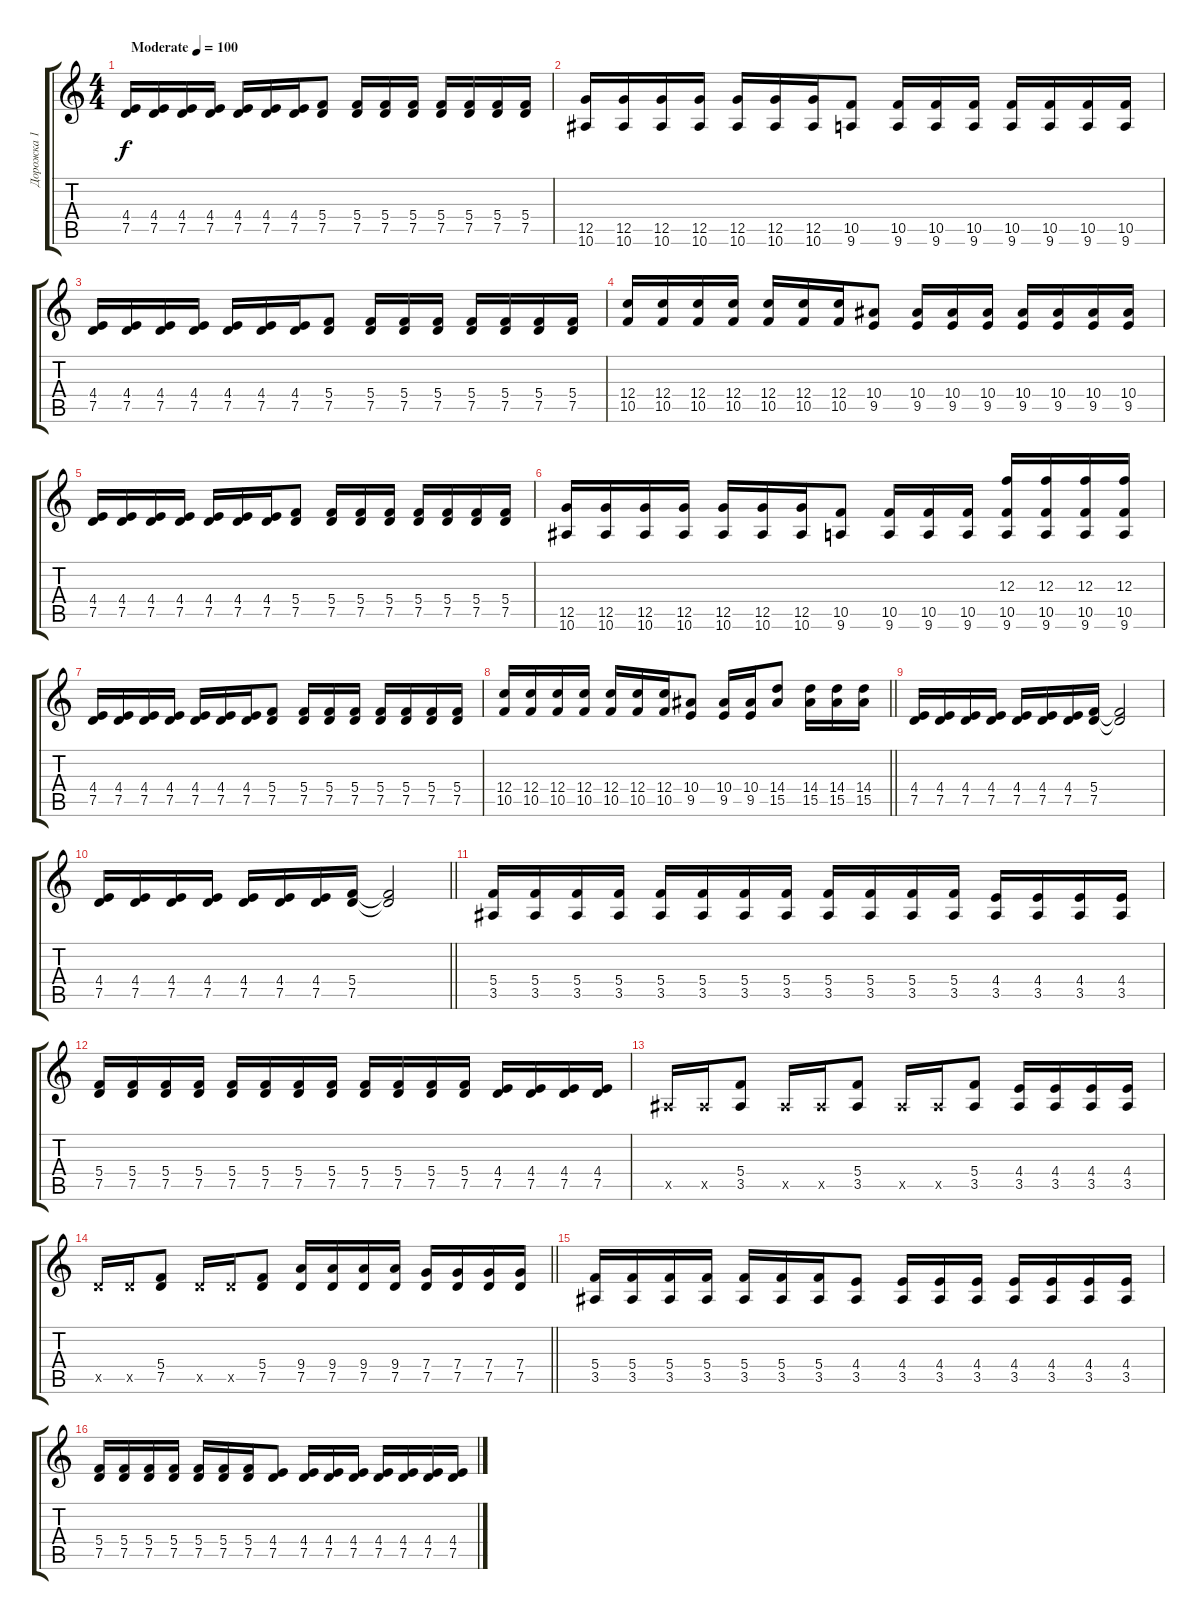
\track ("Дорожка 1" "Дорожка 1") {instrument distortionguitar}
\staff {score tabs}
\tuning (D4 A3 F3 C3 G2 C2) {hide}
\ts (4 4)
\section ("" "")
\tempo (100 "Moderate")
\clef g2
\ks c
(4.4 7.5).16{dy f instrument distortionguitar} (4.4 7.5).16 (4.4 7.5).16 (4.4 7.5).16 (4.4 7.5).16 (4.4 7.5).16 (4.4 7.5).16 (5.4 7.5).8 (5.4 7.5).16 (5.4 7.5).16 (5.4 7.5).16 (5.4 7.5).16 (5.4 7.5).16 (5.4 7.5).16 (5.4 7.5).16 |
(12.5 10.6).16 (12.5 10.6).16 (12.5 10.6).16 (12.5 10.6).16 (12.5 10.6).16 (12.5 10.6).16 (12.5 10.6).16 (10.5 9.6).8 (10.5 9.6).16 (10.5 9.6).16 (10.5 9.6).16 (10.5 9.6).16 (10.5 9.6).16 (10.5 9.6).16 (10.5 9.6).16 |
(4.4 7.5).16 (4.4 7.5).16 (4.4 7.5).16 (4.4 7.5).16 (4.4 7.5).16 (4.4 7.5).16 (4.4 7.5).16 (5.4 7.5).8 (5.4 7.5).16 (5.4 7.5).16 (5.4 7.5).16 (5.4 7.5).16 (5.4 7.5).16 (5.4 7.5).16 (5.4 7.5).16 |
(12.4 10.5).16 (12.4 10.5).16 (12.4 10.5).16 (12.4 10.5).16 (12.4 10.5).16 (12.4 10.5).16 (12.4 10.5).16 (10.4 9.5).8 (10.4 9.5).16 (10.4 9.5).16 (10.4 9.5).16 (10.4 9.5).16 (10.4 9.5).16 (10.4 9.5).16 (10.4 9.5).16 |
(4.4 7.5).16 (4.4 7.5).16 (4.4 7.5).16 (4.4 7.5).16 (4.4 7.5).16 (4.4 7.5).16 (4.4 7.5).16 (5.4 7.5).8 (5.4 7.5).16 (5.4 7.5).16 (5.4 7.5).16 (5.4 7.5).16 (5.4 7.5).16 (5.4 7.5).16 (5.4 7.5).16 |
(12.5 10.6).16 (12.5 10.6).16 (12.5 10.6).16 (12.5 10.6).16 (12.5 10.6).16 (12.5 10.6).16 (12.5 10.6).16 (10.5 9.6).8 (10.5 9.6).16 (10.5 9.6).16 (10.5 9.6).16 (12.3 10.5 9.6).16 (12.3 10.5 9.6).16 (12.3 10.5 9.6).16 (12.3 10.5 9.6).16 |
(4.4 7.5).16 (4.4 7.5).16 (4.4 7.5).16 (4.4 7.5).16 (4.4 7.5).16 (4.4 7.5).16 (4.4 7.5).16 (5.4 7.5).8 (5.4 7.5).16 (5.4 7.5).16 (5.4 7.5).16 (5.4 7.5).16 (5.4 7.5).16 (5.4 7.5).16 (5.4 7.5).16 |
\barLineRight lightlight
(12.4 10.5).16 (12.4 10.5).16 (12.4 10.5).16 (12.4 10.5).16 (12.4 10.5).16 (12.4 10.5).16 (12.4 10.5).16 (10.4 9.5).8 (10.4 9.5).16 (10.4 9.5).16 (14.4 15.5).8 (14.4 15.5).16 (14.4 15.5).16 (14.4 15.5).16 |
\section ("" "")
(4.4 7.5).16 (4.4 7.5).16 (4.4 7.5).16 (4.4 7.5).16 (4.4 7.5).16 (4.4 7.5).16 (4.4 7.5).16 (5.4 7.5).16 (5.4{t} 7.5{t}).2 |
\barLineRight lightlight
(4.4 7.5).16 (4.4 7.5).16 (4.4 7.5).16 (4.4 7.5).16 (4.4 7.5).16 (4.4 7.5).16 (4.4 7.5).16 (5.4 7.5).16 (5.4{t} 7.5{t}).2 |
\section ("" "")
(5.4 3.5).16 (5.4 3.5).16 (5.4 3.5).16 (5.4 3.5).16 (5.4 3.5).16 (5.4 3.5).16 (5.4 3.5).16 (5.4 3.5).16 (5.4 3.5).16 (5.4 3.5).16 (5.4 3.5).16 (5.4 3.5).16 (4.4 3.5).16 (4.4 3.5).16 (4.4 3.5).16 (4.4 3.5).16 |
(5.4 7.5).16 (5.4 7.5).16 (5.4 7.5).16 (5.4 7.5).16 (5.4 7.5).16 (5.4 7.5).16 (5.4 7.5).16 (5.4 7.5).16 (5.4 7.5).16 (5.4 7.5).16 (5.4 7.5).16 (5.4 7.5).16 (4.4 7.5).16 (4.4 7.5).16 (4.4 7.5).16 (4.4 7.5).16 |
3.5{x}.16 3.5{x}.16 (5.4 3.5).8 3.5{x}.16 3.5{x}.16 (5.4 3.5).8 3.5{x}.16 3.5{x}.16 (5.4 3.5).8 (4.4 3.5).16 (4.4 3.5).16 (4.4 3.5).16 (4.4 3.5).16 |
\barLineRight lightlight
7.5{x}.16 7.5{x}.16 (5.4 7.5).8 7.5{x}.16 7.5{x}.16 (5.4 7.5).8 (9.4 7.5).16 (9.4 7.5).16 (9.4 7.5).16 (9.4 7.5).16 (7.4 7.5).16 (7.4 7.5).16 (7.4 7.5).16 (7.4 7.5).16 |
\section ("" "")
(5.4 3.5).16 (5.4 3.5).16 (5.4 3.5).16 (5.4 3.5).16 (5.4 3.5).16 (5.4 3.5).16 (5.4 3.5).16 (4.4 3.5).8 (4.4 3.5).16 (4.4 3.5).16 (4.4 3.5).16 (4.4 3.5).16 (4.4 3.5).16 (4.4 3.5).16 (4.4 3.5).16 |
(5.4 7.5).16 (5.4 7.5).16 (5.4 7.5).16 (5.4 7.5).16 (5.4 7.5).16 (5.4 7.5).16 (5.4 7.5).16 (4.4 7.5).8 (4.4 7.5).16 (4.4 7.5).16 (4.4 7.5).16 (4.4 7.5).16 (4.4 7.5).16 (4.4 7.5).16 (4.4 7.5).16
